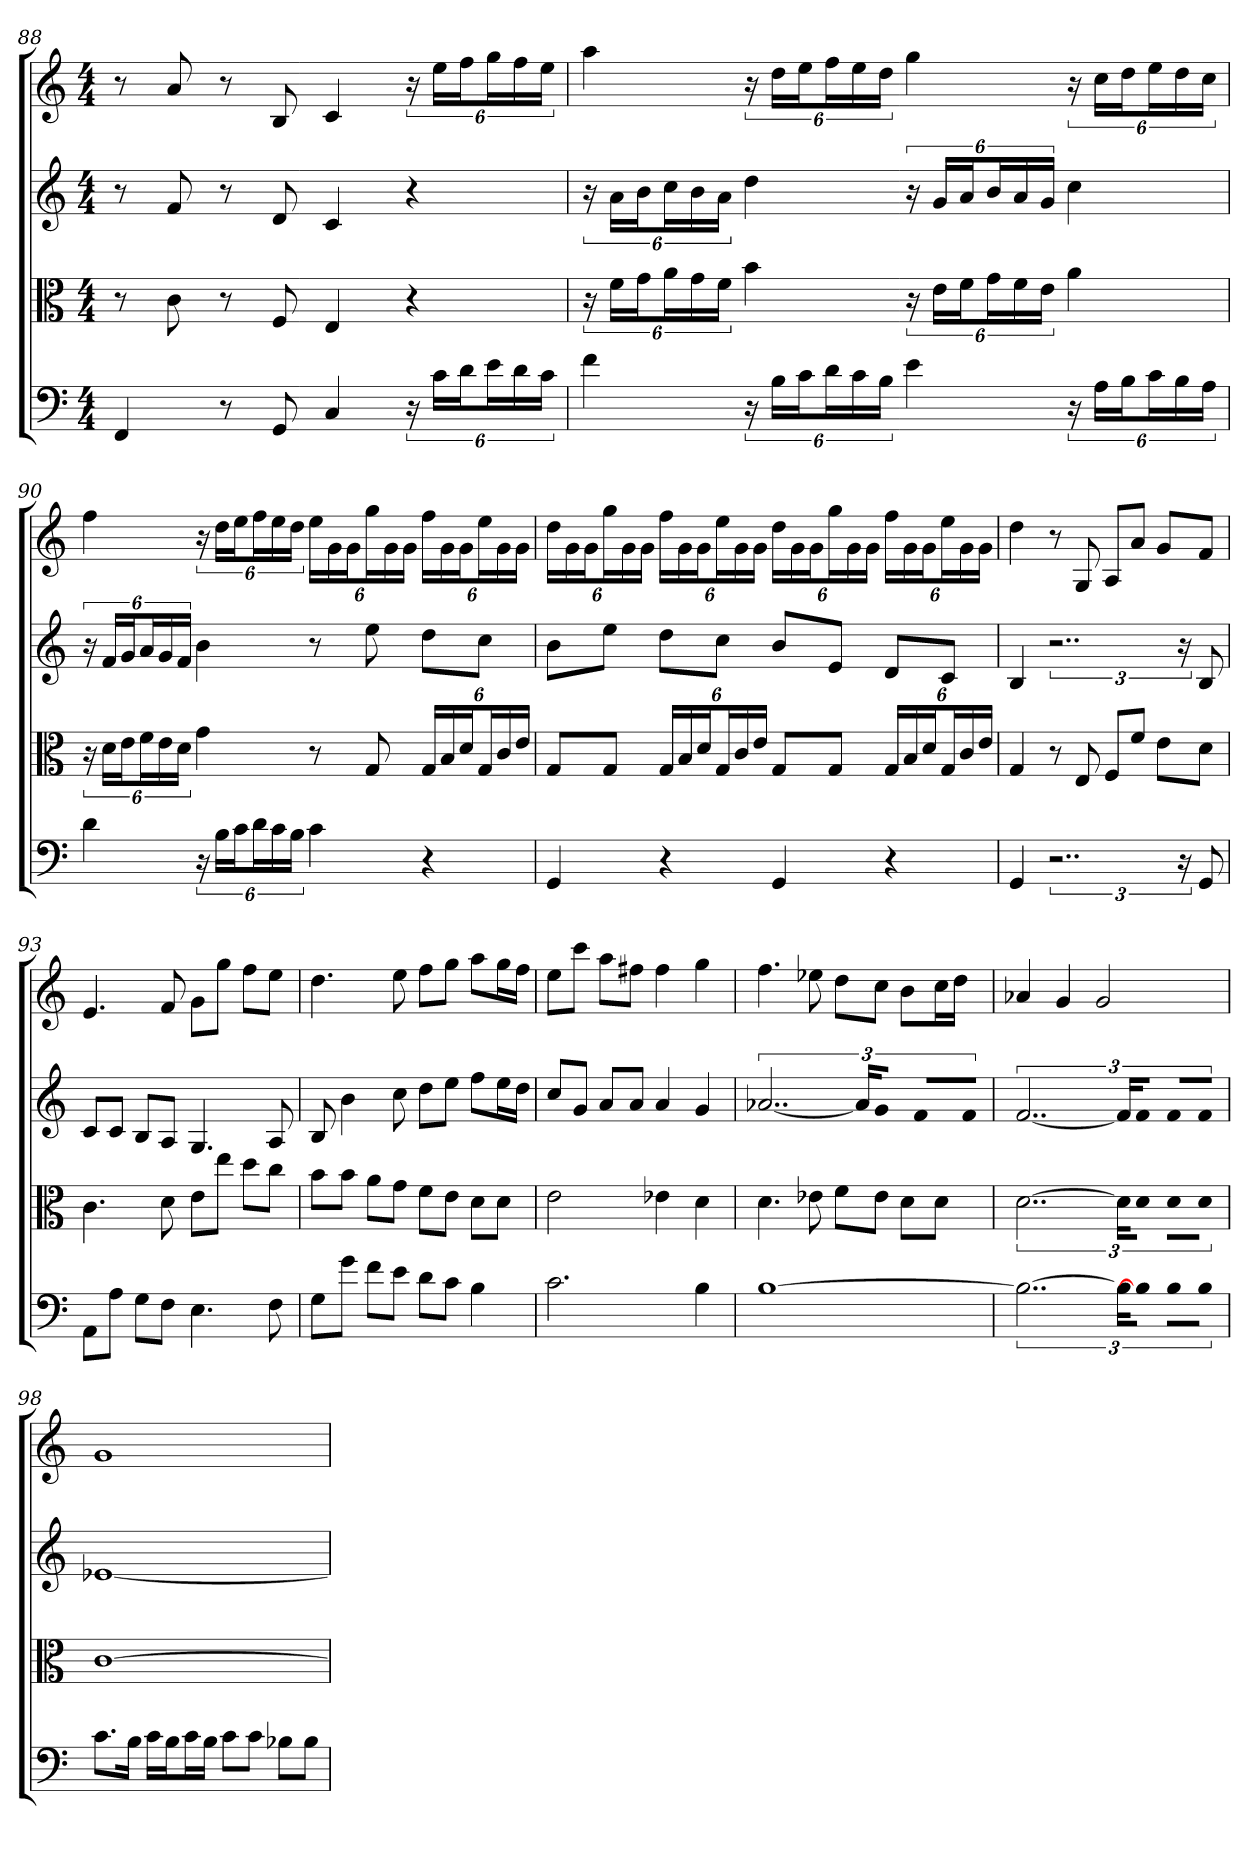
**kern	**kern	**kern	**kern
*part4	*part3	*part2	*part1
*staff4	*staff3	*staff2	*staff1
*clefF4	*clefC3	*	*
*k[]	*k[]	*k[]	*k[]
*C:	*C:	*C:	*C:
*M4/4	*M4/4	*M4/4	*M4/4
=88	=88	=88	=88
4FF	8r	8r	8r
.	8c	8f	8a
8r	8r	8r	8r
8GG	8F	8d	8B
4C	4E	4c	4c
24r	4r	4r	24r
24c\LL	.	.	24eeLL
24d\J	.	.	24ffJ
24e\L	.	.	24ggL
24d\	.	.	24ff
24c\JJ	.	.	24eeJJ
=89	=89	=89	=89
4f	24r	24r	4aa
.	24f\LL	24aLL	.
.	24g\J	24bJ	.
.	24a\L	24ccL	.
.	24g\	24b	.
.	24f\JJ	24aJJ	.
24r	4b	4dd	24r
24B\LL	.	.	24ddLL
24c\J	.	.	24eeJ
24d\L	.	.	24ffL
24c\	.	.	24ee
24B\JJ	.	.	24ddJJ
4e	24r	24r	4gg
.	24e\LL	24gLL	.
.	24f\J	24aJ	.
.	24g\L	24bL	.
.	24f\	24a	.
.	24e\JJ	24gJJ	.
24r	4a	4cc	24r
24A\LL	.	.	24ccLL
24B\J	.	.	24ddJ
24c\L	.	.	24eeL
24B\	.	.	24dd
24A\JJ	.	.	24ccJJ
=90	=90	=90	=90
4d	24r	24r	4ff
.	24d\LL	24fLL	.
.	24e\J	24gJ	.
.	24f\L	24aL	.
.	24e\	24g	.
.	24d\JJ	24fJJ	.
24r	4g	4b	24r
24B\LL	.	.	24ddLL
24c\J	.	.	24eeJ
24d\L	.	.	24ffL
24c\	.	.	24ee
24B\JJ	.	.	24ddJJ
4c	8r	8r	24eeLL
.	.	.	24g
.	.	.	24gJ
.	8G	8ee	24ggL
.	.	.	24g
.	.	.	24gJJ
4r	24G/LL	8ddL	24ffLL
.	24B/	.	24g
.	24d/J	.	24gJ
.	24G/L	8ccJ	24eeL
.	24c/	.	24g
.	24e/JJ	.	24gJJ
=91	=91	=91	=91
4GG	8G/L	8bL	24ddLL
.	.	.	24g
.	.	.	24gJ
.	8G/J	8eeJ	24ggL
.	.	.	24g
.	.	.	24gJJ
4r	24G/LL	8ddL	24ffLL
.	24B/	.	24g
.	24d/J	.	24gJ
.	24G/L	8ccJ	24eeL
.	24c/	.	24g
.	24e/JJ	.	24gJJ
4GG	8G/L	8bL	24ddLL
.	.	.	24g
.	.	.	24gJ
.	8G/J	8eJ	24ggL
.	.	.	24g
.	.	.	24gJJ
4r	24G/LL	8dL	24ffLL
.	24B/	.	24g
.	24d/J	.	24gJ
.	24G/L	8cJ	24eeL
.	24c/	.	24g
.	24e/JJ	.	24gJJ
=92	=92	=92	=92
4GG	4G	4B	4dd
3..r	8r	3..r	8r
.	8E	.	8G
.	8F/L	.	8AL
.	8f/J	.	8aJ
.	8e\L	.	8gL
24r	.	24r	.
8GG	8d\J	8B	8fJ
=93	=93	=93	=93
8AA\L	4.c	8cL	4.e
8A\J	.	8cJ	.
8G\L	.	8BL	.
8F\J	8d	8AJ	8f
4.E	8e\L	4.G	8gL
.	8ee\J	.	8ggJ
.	8dd\L	.	8ffL
8F	8cc\J	8A	8eeJ
=94	=94	=94	=94
8G\L	8b\L	8B	4.dd
8g\J	8b\J	4b	.
8f\L	8a\L	.	.
8e\J	8g\J	8cc	8ee
8d\L	8f\L	8ddL	8ffL
8c\J	8e\J	8eeJ	8ggJ
4B	8d\L	8ffL	8aaL
.	8d\J	16eeL	16ggL
.	.	16ddJJ	16ffJJ
=95	=95	=95	=95
2.c	2e	8ccL	8eeL
.	.	8gJ	8cccJ
.	.	8aL	8aaL
.	.	8aJ	8ff#XJ
.	4e-X	4a	4ff#
4B	4d	4g	4gg
=96	=96	=96	=96
[1B	4.d	[3..a-X	4.ff
.	8e-X	.	8ee-X
.	8f\L	.	8ddL
.	.	24a-KL]	.
.	8e-\J	8gJ	8ccJ
.	8d\L	8fL	8bL
.	8d\J	8fJ	16ccL
.	.	.	16ddJJ
=97	=97	=97	=97
3..B_	[3..d	[3..f	4a-X
.	.	.	4g
.	.	.	2g
24B\KL]	24d\KL]	24fKL]	.
8B\J]	8d\J	8fJ	.
8B\L	8d\L	8fL	.
8B\J	8d\J	8fJ	.
=98	=98	=98	=98
8.c\L	[1c	[1e-X	1g
16B\Jk	.	.	.
16c\LL	.	.	.
16B\J	.	.	.
16c\L	.	.	.
16B\JJ	.	.	.
8c\L	.	.	.
8c\J	.	.	.
8B-X\L	.	.	.
8B-\J	.	.	.
=	=	=	=
*-	*-	*-	*-
